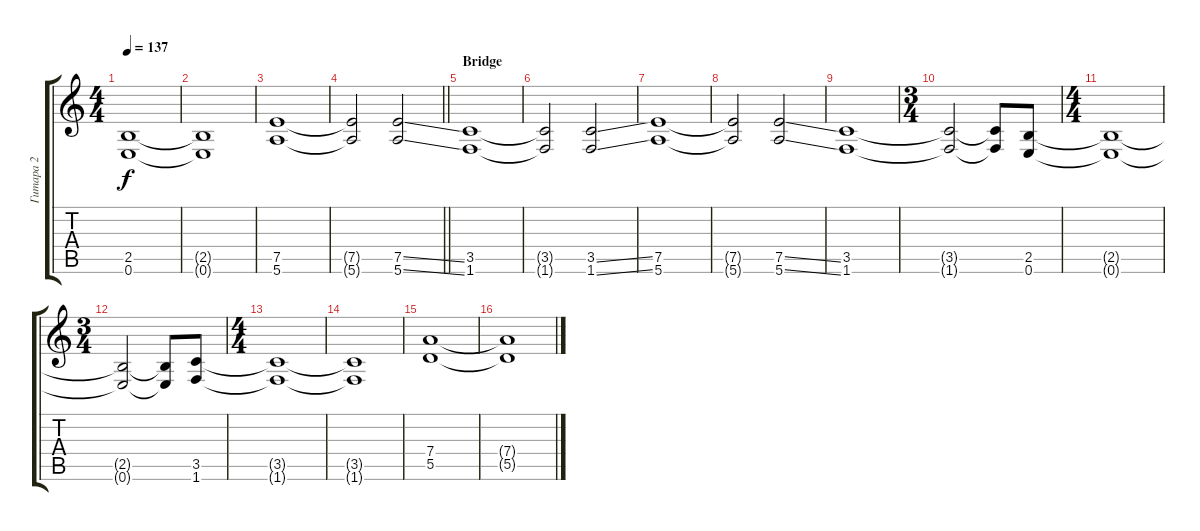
\track ("Гитара 2" "Гитара 2") {instrument distortionguitar}
\staff {score tabs}
\tuning (E4 B3 G3 D3 A2 E2) {hide}
\ts (4 4)
\tempo 137
\clef g2
\ks aminor
(2.5 0.6).1{dy f} |
(2.5{t} 0.6{t}).1 |
(7.5 5.6).1 |
\barLineRight lightlight
(7.5{t} 5.6{t}).2 (7.5{ss} 5.6{ss}).2 |
\section ("" "Bridge")
(3.5 1.6).1 |
(3.5{t} 1.6{t}).2 (3.5{ss} 1.6{ss}).2 |
(7.5 5.6).1 |
(7.5{t} 5.6{t}).2 (7.5{ss} 5.6{ss}).2 |
(3.5 1.6).1 |
\ts (3 4)
(3.5{t} 1.6{t}).2 (3.5{t} 1.6{t}).8 (2.5 0.6).8 |
\ts (4 4)
(2.5{t} 0.6{t}).1 |
\ts (3 4)
(2.5{t} 0.6{t}).2 (2.5{t} 0.6{t}).8 (3.5 1.6).8 |
\ts (4 4)
(3.5{t} 1.6{t}).1 |
(3.5{t} 1.6{t}).1 |
(7.4 5.5).1 |
(7.4{t} 5.5{t}).1
